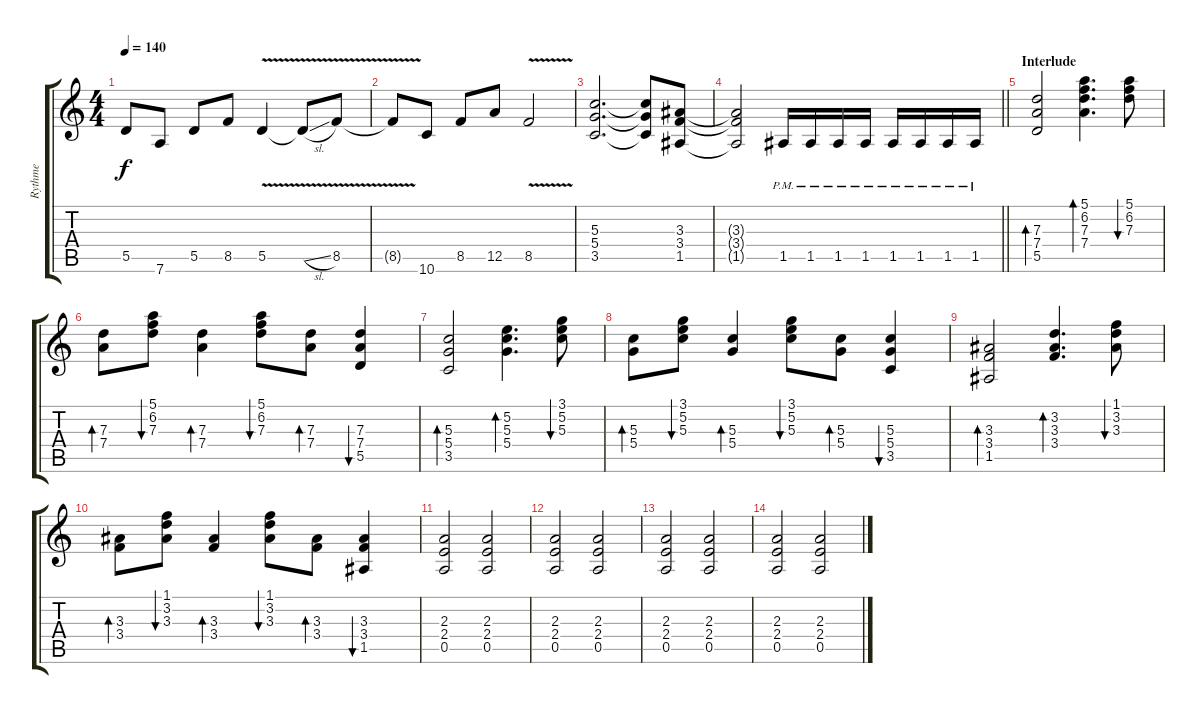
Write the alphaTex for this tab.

\track ("Rythme" "Rythme") {instrument distortionguitar}
\staff {score tabs}
\tuning (E4 B3 G3 D3 A2 D2) {hide}
\ts (4 4)
\tempo 140
\clef g2
\ks c
5.5.8{dy f} 7.6.8 5.5.8 8.5.8 5.5{v}.4 5.5{sl t}.8 8.5{v}.8 |
8.5{t}.8 10.6.8 8.5.8 12.5.8 8.5{v}.2 |
(5.3 5.4 3.5).2{d} (5.3{t} 5.4{t} 3.5{t}).8 (3.3 3.4 1.5).8 |
\barLineRight lightlight
(3.3{t} 3.4{t} 1.5{t}).2 1.5{pm}.16 1.5{pm}.16 1.5{pm}.16 1.5{pm}.16 1.5{pm}.16 1.5{pm}.16 1.5{pm}.16 1.5{pm}.16 |
\section ("" "Interlude")
(7.3 7.4 5.5).2{bd 120 instrument electricguitarjazz} (5.1 6.2 7.3 7.4).4{d bd 120} (5.1 6.2 7.3).8{bu 480} |
(7.3 7.4).8{bd 480} (5.1 6.2 7.3).8{bu 480} (7.3 7.4).4{bd 240} (5.1 6.2 7.3).8{bu 240} (7.3 7.4).8{bd 240} (7.3 7.4 5.5).4{bu 120} |
(5.3 5.4 3.5).2{bd 120} (5.2 5.3 5.4).4{d bd 120} (3.1 5.2 5.3).8{bu 480} |
(5.3 5.4).8{bd 480} (3.1 5.2 5.3).8{bu 480} (5.3 5.4).4{bd 240} (3.1 5.2 5.3).8{bu 240} (5.3 5.4).8{bd 240} (5.3 5.4 3.5).4{bu 120} |
(3.3 3.4 1.5).2{bd 120} (3.2 3.3 3.4).4{d bd 120} (1.1 3.2 3.3).8{bu 480} |
(3.3 3.4).8{bd 480} (1.1 3.2 3.3).8{bu 480} (3.3 3.4).4{bd 240} (1.1 3.2 3.3).8{bu 240} (3.3 3.4).8{bd 240} (3.3 3.4 1.5).4{bu 120} |
(2.3 2.4 0.5).2 (2.3 2.4 0.5).2 |
(2.3 2.4 0.5).2 (2.3 2.4 0.5).2 |
(2.3 2.4 0.5).2 (2.3 2.4 0.5).2 |
(2.3 2.4 0.5).2 (2.3 2.4 0.5).2
